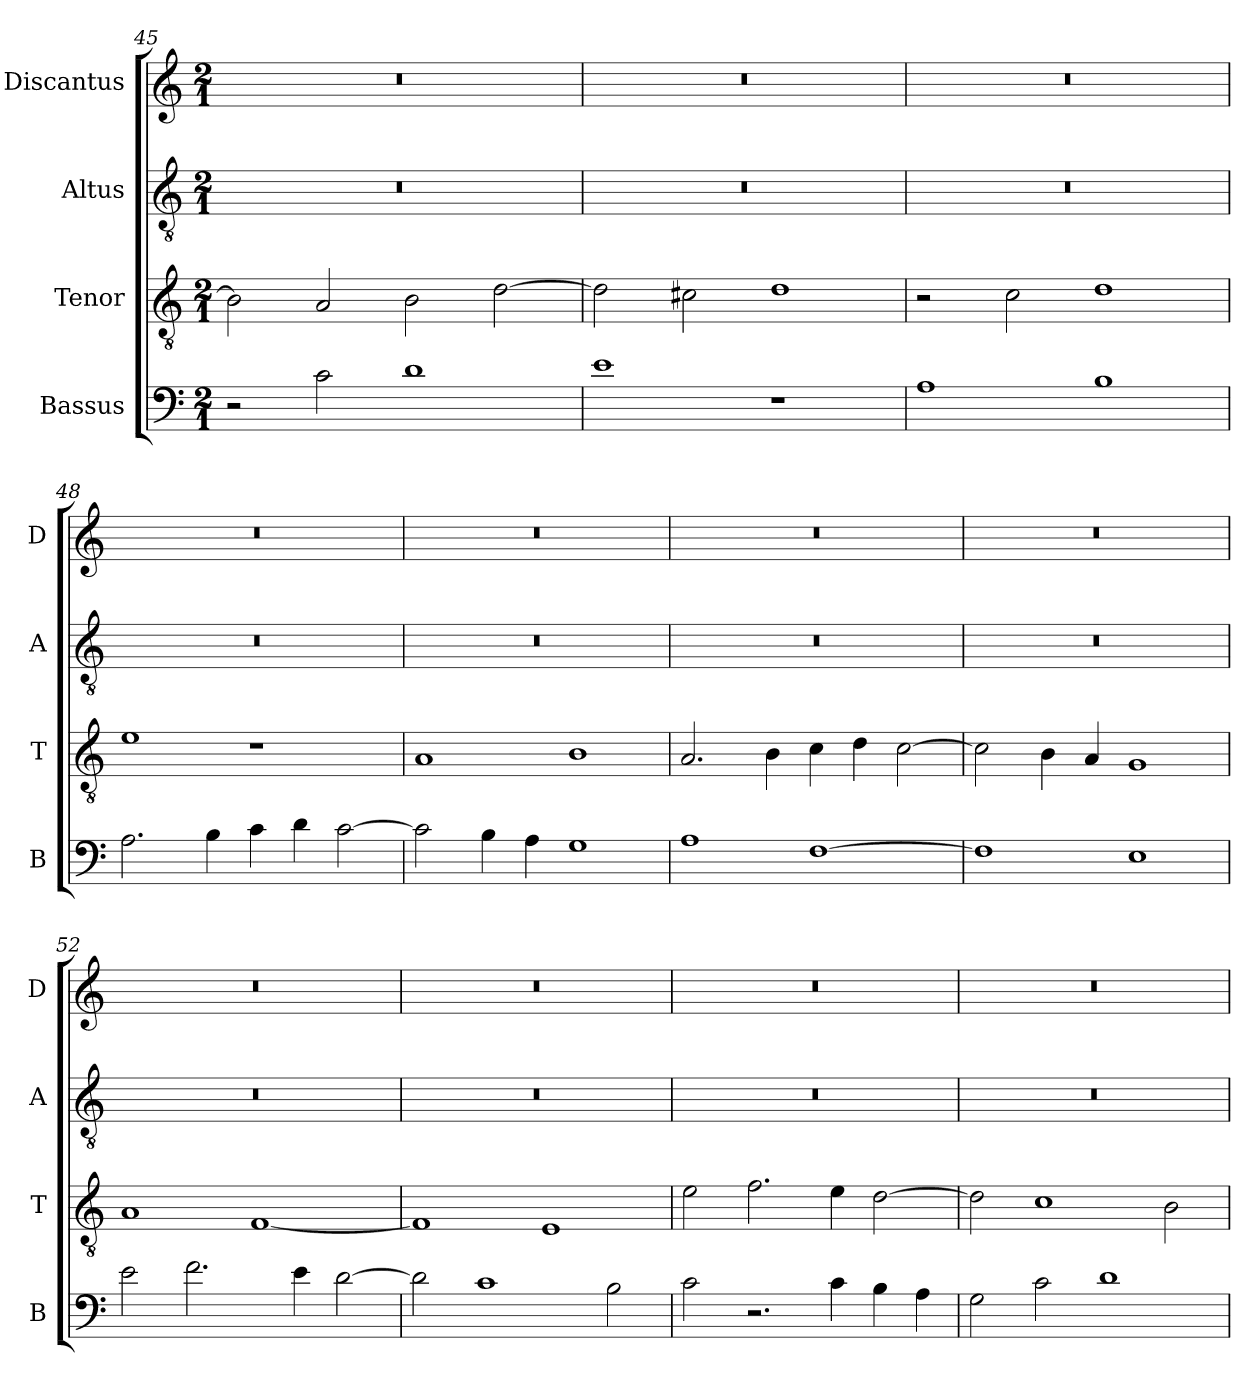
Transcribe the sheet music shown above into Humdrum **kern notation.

**kern	**kern	**kern	**kern
*part4	*part3	*part2	*part1
*staff4	*staff3	*staff2	*staff1
*I"Bassus	*I"Tenor	*I"Altus	*I"Discantus
*I'B	*I'T	*I'A	*I'D
*clefF4	*clefGv2	*clefGv2	*clefG2
*k[]	*k[]	*k[]	*k[]
*M2/1	*M2/1	*M2/1	*M2/1
=45	=45	=45	=45
2r	2B\]	0r	0r
2c\	2A/	.	.
1d	2B\	.	.
.	[2d\	.	.
=46	=46	=46	=46
1e	2d\]	0r	0r
.	2c#X\	.	.
1r	1d	.	.
=47	=47	=47	=47
1A	2r	0r	0r
.	2c\	.	.
1B	1d	.	.
=48	=48	=48	=48
2.A\	1e	0r	0r
4B\	.	.	.
4c\	1r	.	.
4d\	.	.	.
[2c\	.	.	.
=49	=49	=49	=49
2c\]	1A	0r	0r
4B\	.	.	.
4A\	.	.	.
1G	1B	.	.
=50	=50	=50	=50
1A	2.A/	0r	0r
.	4B\	.	.
[1F	4c\	.	.
.	4d\	.	.
.	[2c\	.	.
=51	=51	=51	=51
1F]	2c\]	0r	0r
.	4B\	.	.
.	4A/	.	.
1E	1G	.	.
=52	=52	=52	=52
2e\	1A	0r	0r
2.f\	.	.	.
.	[1F	.	.
4e\	.	.	.
[2d\	.	.	.
=53	=53	=53	=53
2d\]	1F]	0r	0r
1c	.	.	.
.	1E	.	.
2B\	.	.	.
=54	=54	=54	=54
2c\	2e\	0r	0r
2.r	2.f\	.	.
4c\	4e\	.	.
4B\	[2d\	.	.
4A\	.	.	.
=55	=55	=55	=55
2G\	2d\]	0r	0r
2c\	1c	.	.
1d	.	.	.
.	2B\	.	.
=	=	=	=
*-	*-	*-	*-
